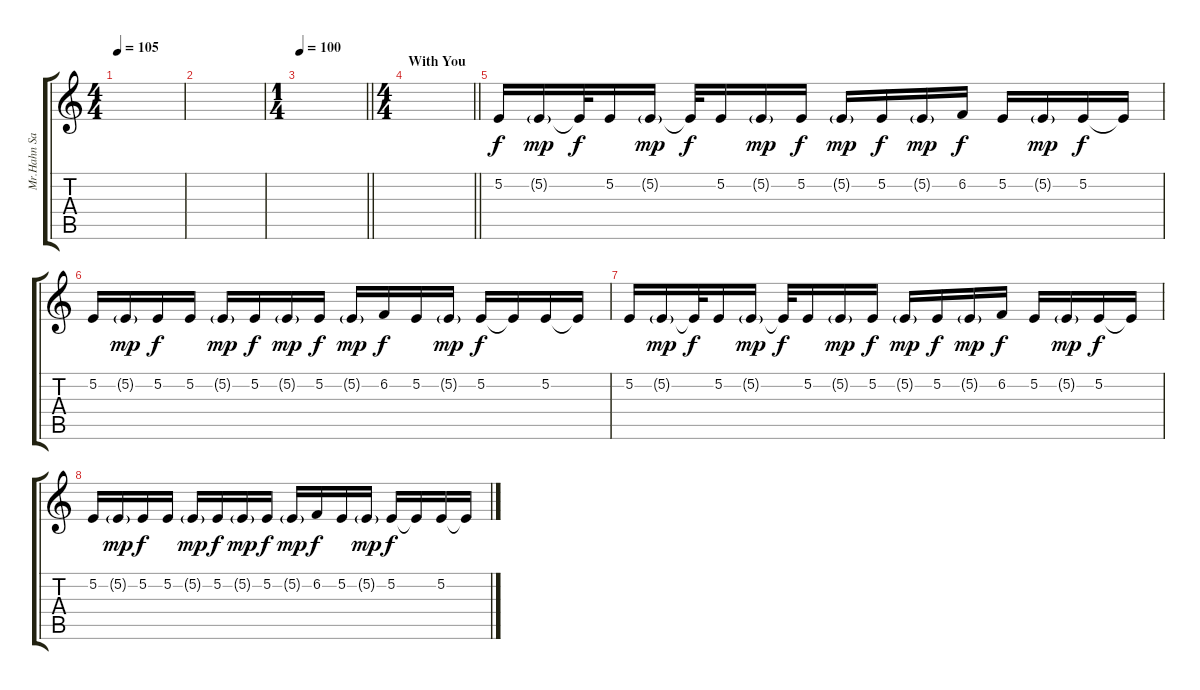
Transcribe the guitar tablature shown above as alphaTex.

\track ("Mr.Hahn Sampler2" "Mr.Hahn Sa") {instrument stringensemble2}
\staff {score tabs}
\tuning (E4 B3 G3 D3 A2 E2) {hide}
\ts (4 4)
\tempo 105
\clef g2
\ks c
|
|
\ts (1 4)
\tempo 100
\barLineRight lightlight
|
\ts (4 4)
\section ("" "With You")
\barLineRight lightlight
|
5.2.16{volume 6 instrument kalimba} 5.2{g}.16{dy mp} 5.2{t}.32{dy f} 5.2.16 5.2{g}.16{dy mp} 5.2{t}.32{dy f} 5.2.16 5.2{g}.16{dy mp} 5.2.16{dy f} 5.2{g}.16{dy mp} 5.2.16{dy f} 5.2{g}.16{dy mp} 6.2.16{dy f} 5.2.16 5.2{g}.16{dy mp} 5.2.16{dy f} 5.2{t}.16 |
5.2.16{volume 7 instrument kalimba} 5.2{g}.16{dy mp} 5.2.16{dy f} 5.2.16 5.2{g}.16{dy mp} 5.2.16{dy f} 5.2{g}.16{dy mp} 5.2.16{dy f} 5.2{g}.16{dy mp} 6.2.16{dy f} 5.2.16 5.2{g}.16{dy mp} 5.2.16{dy f} 5.2{t}.16 5.2.16 5.2{t}.16 |
5.2.16{instrument kalimba} 5.2{g}.16{dy mp} 5.2{t}.32{dy f} 5.2.16 5.2{g}.16{dy mp} 5.2{t}.32{dy f} 5.2.16 5.2{g}.16{dy mp} 5.2.16{dy f} 5.2{g}.16{dy mp} 5.2.16{dy f} 5.2{g}.16{dy mp} 6.2.16{dy f} 5.2.16 5.2{g}.16{dy mp} 5.2.16{dy f} 5.2{t}.16 |
5.2.16{instrument kalimba} 5.2{g}.16{dy mp} 5.2.16{dy f} 5.2.16 5.2{g}.16{dy mp} 5.2.16{dy f} 5.2{g}.16{dy mp} 5.2.16{dy f} 5.2{g}.16{dy mp} 6.2.16{dy f} 5.2.16 5.2{g}.16{dy mp} 5.2.16{dy f} 5.2{t}.16 5.2.16 5.2{t}.16
